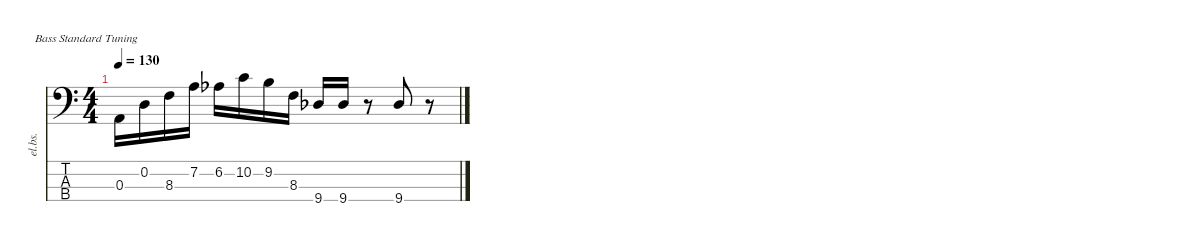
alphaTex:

\defaultSystemsLayout 4
\hideDynamics
\bracketExtendMode nobrackets
\otherSystemsTrackNameOrientation horizontal
\track ("Bass" "el.bs.") {instrument electricbassfinger}
\staff {score tabs}
\tuning (G2 D2 A1 E1)
\ts (4 4)
\tempo 130
\clef f4
\ks c
0.3.16{dy f beam Down} 0.2.16{beam Down} 8.3.16{beam Down} 7.2.16{beam Down} 6.2{acc b}.16{beam Down} 10.2.16{beam Down} 9.2.16{beam Down} 8.3.16{beam Down} 9.4{acc b}.16{beam Up} 9.4{acc b}.16{beam Up} r.8{beam Up} 9.4{acc b}.8{beam Up} r.8{beam Up}
